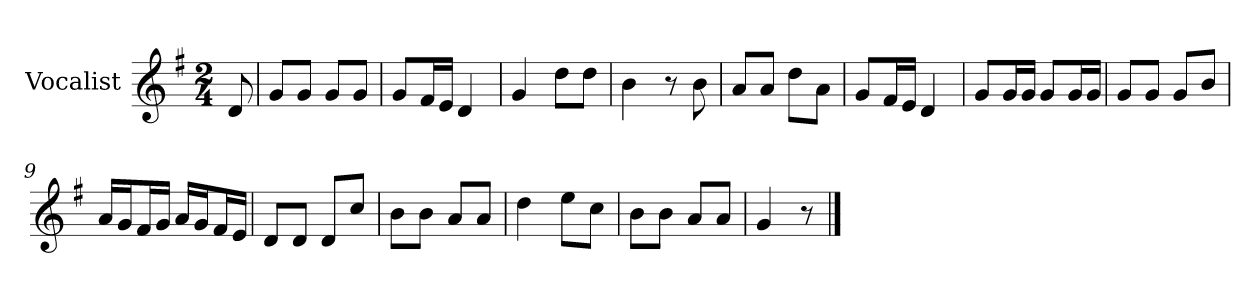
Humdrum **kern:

**kern
*part1
*staff1
*I"Vocalist
*k[f#]
*G:
*M2/4
=
8d
=1
8gL
8gJ
8gL
8gJ
=2
8gL
16f#L
16eJJ
4d
=3
4g
8ddL
8ddJ
=4
4b
8r
8b
=5
8aL
8aJ
8ddL
8aJ
=6
8gL
16f#L
16eJJ
4d
=7
8gL
16gL
16gJJ
8gL
16gL
16gJJ
=8
8gL
8gJ
8gL
8bJ
=9
16aLL
16gJ
16f#L
16gJJ
16aLL
16gJ
16f#L
16eJJ
=10
8dL
8dJ
8dL
8ccJ
=11
8bL
8bJ
8aL
8aJ
=12
4dd
8eeL
8ccJ
=13
8bL
8bJ
8aL
8aJ
=14
4g
8r
==
*-
